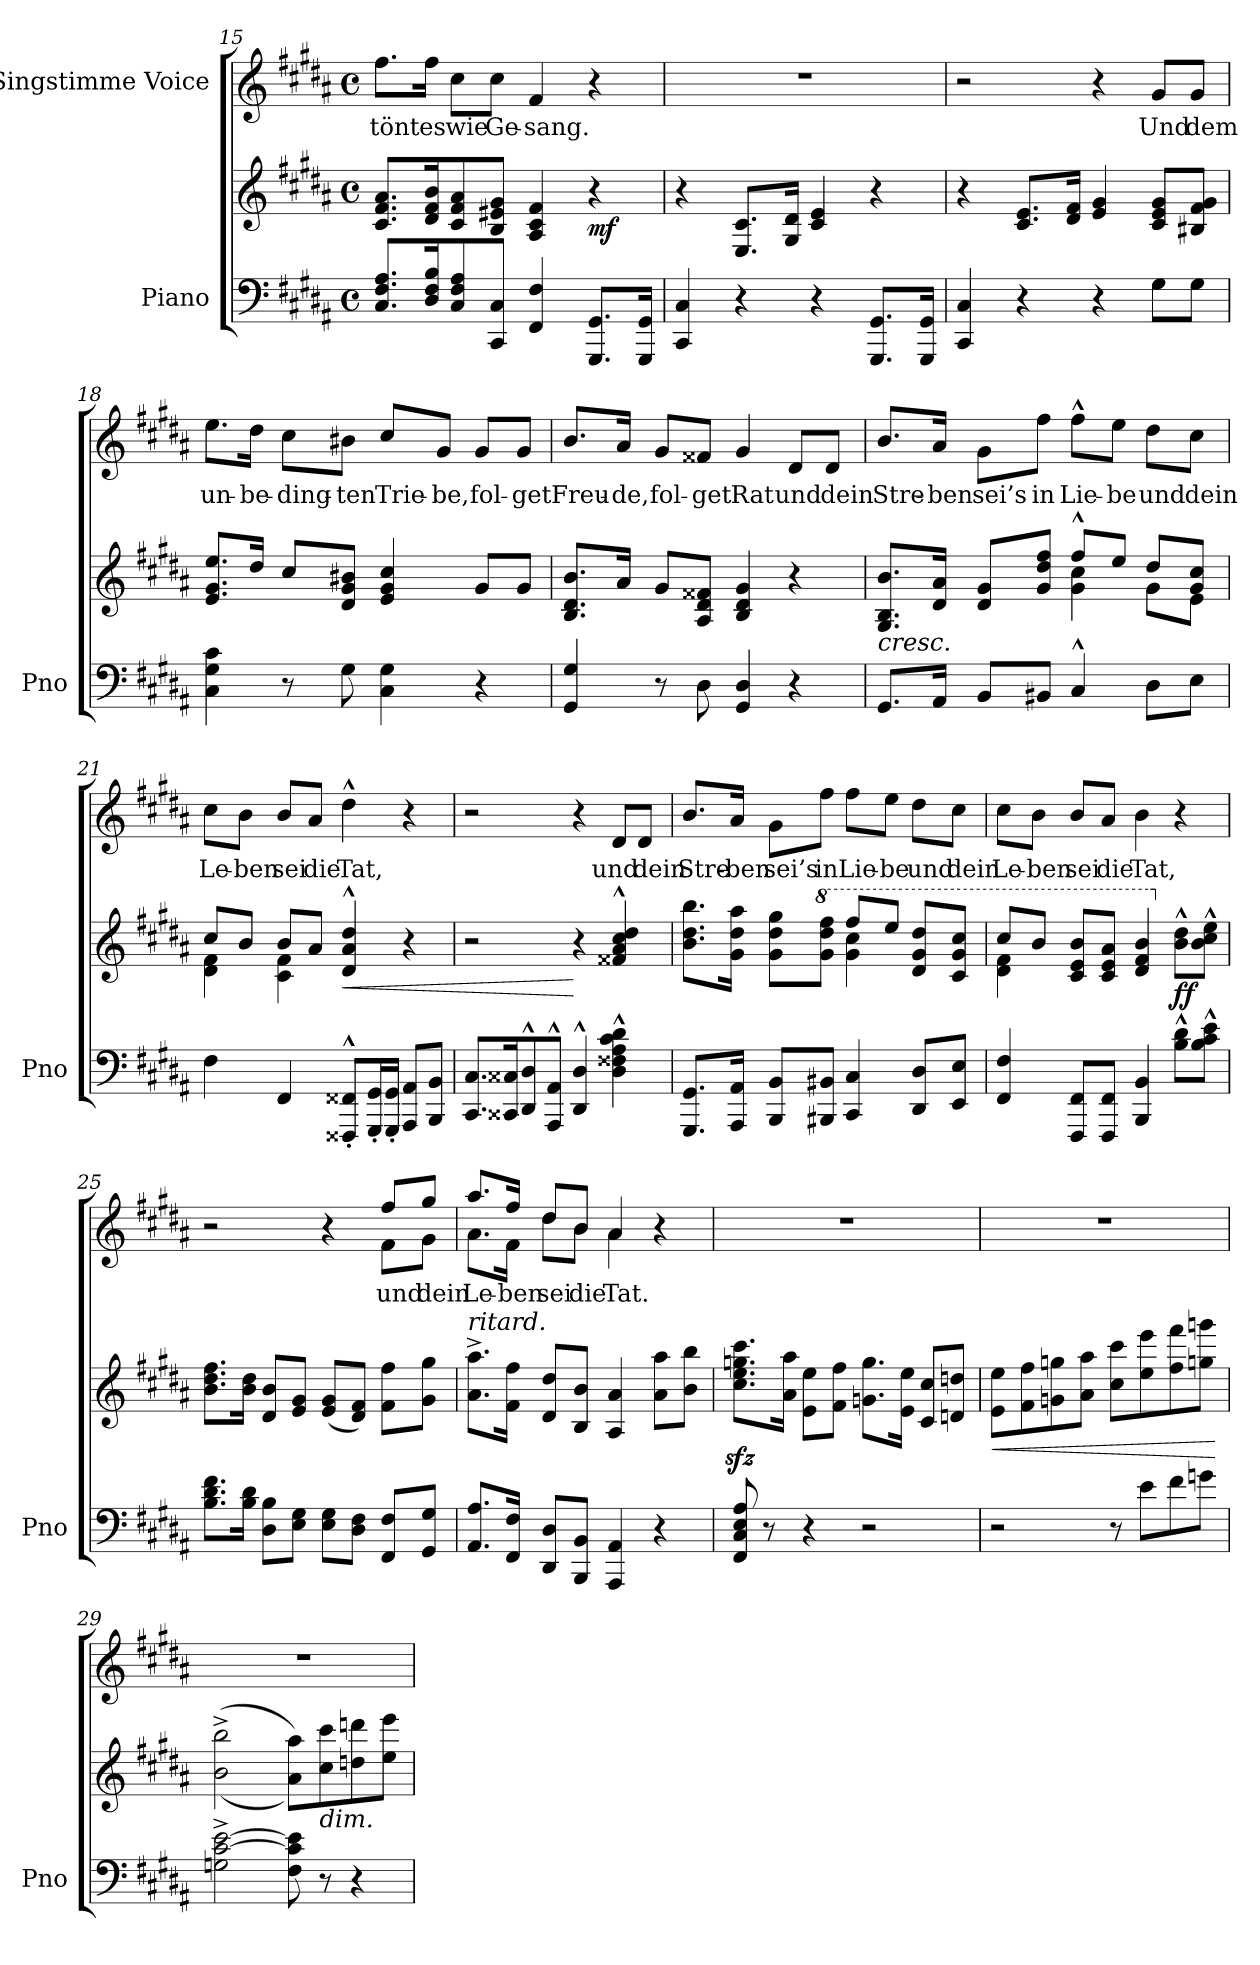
**kern	**kern	**dynam	**kern	**text
*part2	*part2	*part2	*part1	*part1
*staff3	*staff2	*staff2/3	*staff1	*staff1
*I"Piano	*	*	*I"Singstimme Voice	*
*I'Pno	*	*	*	*
*clefF4	*clefG2	*	*clefG2	*
*k[f#c#g#d#a#]	*k[f#c#g#d#a#]	*	*k[f#c#g#d#a#]	*
*M4/4	*M4/4	*	*M4/4	*
*met(c)	*met(c)	*	*met(c)	*
=15	=15	=15	=15	=15
8.C#/ 8.F#/ 8.A#/L	8.c#/ 8.f#/ 8.a#/L	.	8.ff#\L	-tönt
16D#/ 16F#/ 16B/K	16d#/ 16f#/ 16b/K	.	16ff#\Jk	es
8C#/ 8F#/ 8A#/	8c#/ 8f#/ 8a#/	.	8cc#\L	wie
8CC#/ 8C#/J	8B/ 8e#X/ 8g#/J	.	8cc#\J	Ge-
4FF#/ 4F#/	4A#/ 4c#/ 4f#/	.	4f#/	-sang.
!	!	!LO:DY:b	!	!
8.GGG#/ 8.GG#/L	4r	mf	4r	.
16GGG#/ 16GG#/Jk	.	.	.	.
=16	=16	=16	=16	=16
4CC#/ 4C#/	4r	.	1r	.
4r	8.E/ 8.c#/L	.	.	.
.	16G#/ 16d#/Jk	.	.	.
4r	4c#/ 4e/	.	.	.
8.GGG#/ 8.GG#/L	4r	.	.	.
16GGG#/ 16GG#/Jk	.	.	.	.
=17	=17	=17	=17	=17
4CC#/ 4C#/	4r	.	2r	.
4r	8.c#/ 8.e/L	.	.	.
.	16d#/ 16f#/Jk	.	.	.
4r	4e/ 4g#/	.	4r	.
8G#\L	8c#/ 8e/ 8g#/L	.	8g#/L	Und
8G#\J	8B#X/ 8f#/ 8g#/J	.	8g#/J	dem
=18	=18	=18	=18	=18
4C#\ 4G#\ 4c#\	8.e/ 8.g#/ 8.ee/L	.	8.ee\L	un-
.	16dd#/Jk	.	16dd#\Jk	-be-
8r	8cc#/L	.	8cc#\L	-ding-
8G#\	8d#/ 8g#/ 8b#X/J	.	8b#X\J	-ten
4C#\ 4G#\	4e/ 4g#/ 4cc#/	.	8cc#/L	Trie-
.	.	.	8g#/J	-be,
4r	8g#/L	.	8g#/L	fol-
.	8g#/J	.	8g#/J	-get
=19	=19	=19	=19	=19
4GG#/ 4G#/	8.B/ 8.d#/ 8.b/L	.	8.b/L	Freu-
.	16a#/Jk	.	16a#/Jk	-de,
8r	8g#/L	.	8g#/L	fol-
8D#\	8A#/ 8d#/ 8f##X/J	.	8f##X/J	-get
4GG#/ 4D#/	4B/ 4d#/ 4g#/	.	4g#/	Rat
4r	4r	.	8d#/L	und
.	.	.	8d#/J	dein
=20	=20	=20	=20	=20
*	*^	*	*	*
!	!LO:TX:b:i:t=cresc.	!	!	!	!
8.GG#/L	8.G#/ 8.B/ 8.b/L	2ryy	.	8.b/L	Stre-
16AA#/Jk	16d#/ 16a#/Jk	.	.	16a#/Jk	-ben
8BB/L	8d#/ 8g#/L	.	.	8g#\L	sei’s
8BB#X/J	8g#/ 8dd#/ 8ff#/J	.	.	8ff#\J	in
4C#^^/	8ff#^^/L	4g#\ 4cc#\	.	8ff#^^\L	Lie-
.	8ee/J	.	.	8ee\J	-be
8D#\L	8dd#/L	8g#\L	.	8dd#\L	und
8E\J	8g#/ 8cc#/J	8e\J	.	8cc#\J	dein
=21	=21	=21	=21	=21	=21
4F#\	8cc#/L	4d#\ 4f#\	.	8cc#\L	Le-
.	8b/J	.	.	8b\J	-ben
4FF#/	8b/L	4c#\ 4f#\	.	8b/L	sei
.	8a#/J	.	.	8a#/J	die
!	!	!	!LO:HP:b	!	!
8FFF##X/'^^ 8FF##X/'^^L	4d#/^^ 4a#/^^ 4dd#/^^	2ryy	<	4dd#^^\	Tat,
16GGG#/' 16GG#/'L	.	.	.	.	.
16GGG#/' 16GG#/'JJ	.	.	.	.	.
8AAA#/ 8AA#/L	4r	.	.	4r	.
8BBB/ 8BB/J	.	.	.	.	.
*	*v	*v	*	*	*
=22	=22	=22	=22	=22
8.CC#/ 8.C#/L	2r	.	2r	.
16CC##X/ 16C##X/K	.	.	.	.
8DD#/^^ 8D#/^^	.	.	.	.
8AAA#/^^ 8AA#/^^J	.	.	.	.
4DD#/^^ 4D#/^^	4r	[	4r	.
4D#\^^ 4F##X\^^ 4A#\^^ 4c#\^^ 4d#\^^	4f##X/^^ 4a#/^^ 4cc#/^^ 4dd#/^^	.	8d#/L	und
.	.	.	8d#/J	dein
=23	=23	=23	=23	=23
*	*^	*	*	*
8.GGG#/ 8.GG#/L	8.b\ 8.dd#\ 8.bb\L	2ryy	.	8.b/L	Stre-
16AAA#/ 16AA#/Jk	16g#\ 16dd#\ 16aa#\Jk	.	.	16a#/Jk	-ben
8BBB/ 8BB/L	8g#\ 8dd#\ 8gg#\L	.	.	8g#\L	sei’s
*	*8va	*	*	*	*
8BBB#X/ 8BB#X/J	8gg#\ 8ddd#\ 8fff#\J	.	.	8ff#\J	in
4CC#/ 4C#/	8fff#/L	4gg#\ 4ccc#\	.	8ff#\L	Lie-
.	8eee/J	.	.	8ee\J	-be
8DD#/ 8D#/L	8dd#/ 8gg#/ 8ddd#/L	4ryy	.	8dd#\L	und
8EE/ 8E/J	8cc#/ 8gg#/ 8ccc#/J	.	.	8cc#\J	dein
=24	=24	=24	=24	=24	=24
4FF#/ 4F#/	8ccc#/L	4dd#\ 4ff#\	.	8cc#\L	Le-
.	8bb/J	.	.	8b\J	-ben
8FFF#/ 8FF#/L	8cc#/ 8ee/ 8bb/L	2.ryy	.	8b/L	sei
8FFF#/ 8FF#/J	8cc#/ 8ee/ 8aa#/J	.	.	8a#/J	die
4BBB/ 4BB/	4dd#/ 4ff#/ 4bb/	.	.	4b\	Tat,
*	*X8va	*	*	*	*
!	!	!	!LO:DY:b	!	!
8B\^^ 8d#\^^L	8b\^^ 8dd#\^^L	.	ff	4r	.
8B\^^ 8c#\^^ 8e\^^J	8b\^^ 8cc#\^^ 8ee\^^J	.	.	.	.
*	*v	*v	*	*	*
=25	=25	=25	=25	=25
*	*	*	*^	*
8.B\ 8.d#\ 8.f#\L	8.b\ 8.dd#\ 8.ff#\L	.	2r	2.ryy	.
16B\ 16d#\Jk	16b\ 16dd#\Jk	.	.	.	.
8D#\ 8B\L	8d#/ 8b/L	.	.	.	.
8E\ 8G#\J	8e/ 8g#/J	.	.	.	.
8E\ 8G#\L	(8e/ 8g#/L	.	4r	.	.
8D#\ 8F#\J	8d#/ 8f#/J)	.	.	.	.
8FF#/ 8F#/L	8f#\ 8ff#\L	.	8ff#/L	8f#\L	und
8GG#/ 8G#/J	8g#\ 8gg#\J	.	8gg#/J	8g#\J	dein
=26	=26	=26	=26	=26	=26
!	!LO:TX:a:i:t=ritard.	!	!	!	!
8.AA#/ 8.A#/L	8.a#\^ 8.aa#\^L	.	8.aa#/L	8.a#\L	Le-
16FF#/ 16F#/Jk	16f#\ 16ff#\Jk	.	16ff#/Jk	16f#\Jk	-ben
8DD#/ 8D#/L	8d#/ 8dd#/L	.	8dd#/L	8dd#\L	sei
8BBB/ 8BB/J	8B/ 8b/J	.	8b/J	8b\J	die
4AAA#/ 4AA#/	4A#/ 4a#/	.	4a#/	4a#\	Tat.
4r	8a#\ 8aa#\L	.	4r	4ryy	.
.	8b\ 8bb\J	.	.	.	.
*	*	*	*v	*v	*
=27	=27	=27	=27	=27
8FF#/ 8C#/ 8E/ 8A#/	8.cc#\zz< 8.ee\zz< 8.ggn\zz< 8.ccc#\zz<L	.	1r	.
8r	.	.	.	.
.	16a#\ 16aa#\Jk	.	.	.
4r	8e\ 8ee\L	.	.	.
.	8f#\ 8ff#\J	.	.	.
2r	8.gn\ 8.gg\L	.	.	.
.	16e\ 16ee\Jk	.	.	.
.	8c#/ 8cc#/L	.	.	.
.	8dn/ 8ddn/J	.	.	.
=28	=28	=28	=28	=28
!	!	!LO:HP:b	!	!
2r	8e\ 8ee\L	<	1r	.
.	8f#\ 8ff#\	.	.	.
.	8gn\ 8ggn\	.	.	.
.	8a#\ 8aa#\J	.	.	.
8r	8cc#\ 8ccc#\L	.	.	.
8e\L	8ee\ 8eee\	.	.	.
8f#\	8ff#\ 8fff#\	.	.	.
8gn\J	8ggn\ 8gggn\J	.	.	.
.	.	[	.	.
=29	=29	=29	=29	=29
2Gn\^ [2c#\^ [2e\^	(<(2b\^ 2bb\^	.	1r	.
8F#\ 8c#\] 8e\]	8a#\ 8aa#\L))	.	.	.
!	!LO:TX:b:i:t=dim.	!	!	!
8r	8cc#\ 8ccc#\	.	.	.
4r	8ddn\ 8dddn\	.	.	.
.	8ee\ 8eee\J	.	.	.
=	=	=	=	=
*-	*-	*-	*-	*-
